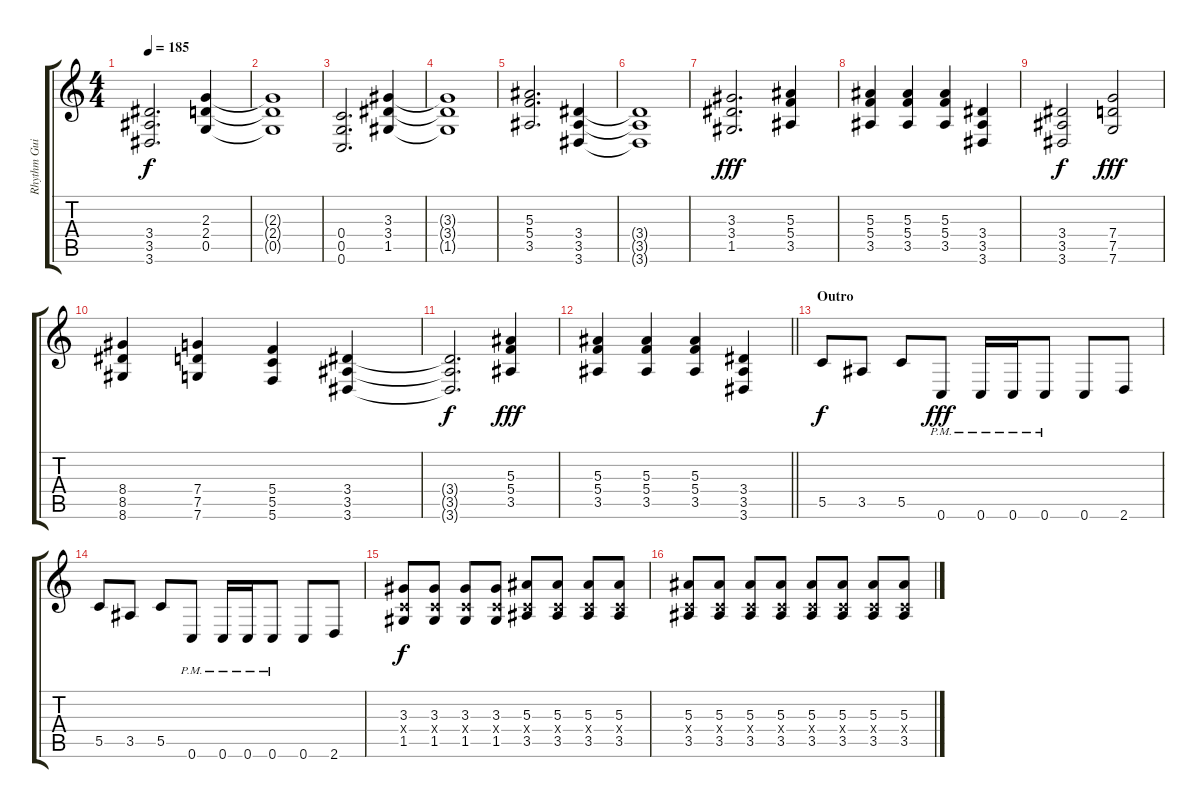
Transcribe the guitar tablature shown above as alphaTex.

\track ("Rhythm Guitar (Robin Sjunnesson)" "Rhythm Gui") {instrument distortionguitar}
\staff {score tabs}
\tuning (D4 A3 F3 C3 G2 C2) {hide}
\ts (4 4)
\tempo 185
\clef g2
\ks c
(3.4 3.5 3.6).2{d dy f} (2.3 2.4 0.5).4 |
(2.3{t} 2.4{t} 0.5{t}).1 |
(0.4 0.5 0.6).2{d} (3.3 3.4 1.5).4 |
(3.3{t} 3.4{t} 1.5{t}).1 |
(5.3 5.4 3.5).2{d} (3.4 3.5 3.6).4 |
(3.4{t} 3.5{t} 3.6{t}).1 |
(3.3 3.4 1.5).2{d dy fff} (5.3 5.4 3.5).4 |
(5.3 5.4 3.5).4 (5.3 5.4 3.5).4 (5.3 5.4 3.5).4 (3.4 3.5 3.6).4 |
(3.4 3.5 3.6).2{dy f} (7.4 7.5 7.6).2{dy fff} |
(8.4 8.5 8.6).4 (7.4 7.5 7.6).4 (5.4 5.5 5.6).4 (3.4 3.5 3.6).4 |
(3.4{t} 3.5{t} 3.6{t}).2{d dy f} (5.3 5.4 3.5).4{dy fff} |
\barLineRight lightlight
(5.3 5.4 3.5).4 (5.3 5.4 3.5).4 (5.3 5.4 3.5).4 (3.4 3.5 3.6).4 |
\section ("" "Outro")
5.5.8{dy f} 3.5.8 5.5.8 0.6{pm}.8{dy fff} 0.6{pm}.16 0.6{pm}.16 0.6{pm}.8 0.6.8 2.6.8 |
5.5.8 3.5.8 5.5.8 0.6{pm}.8 0.6{pm}.16 0.6{pm}.16 0.6{pm}.8 0.6.8 2.6.8 |
(3.3 0.4{x} 1.5).8{dy f} (3.3 0.4{x} 1.5).8 (3.3 0.4{x} 1.5).8 (3.3 0.4{x} 1.5).8 (5.3 0.4{x} 3.5).8 (5.3 0.4{x} 3.5).8 (5.3 0.4{x} 3.5).8 (5.3 0.4{x} 3.5).8 |
(5.3 0.4{x} 3.5).8 (5.3 0.4{x} 3.5).8 (5.3 0.4{x} 3.5).8 (5.3 0.4{x} 3.5).8 (5.3 0.4{x} 3.5).8 (5.3 0.4{x} 3.5).8 (5.3 0.4{x} 3.5).8 (5.3 0.4{x} 3.5).8
